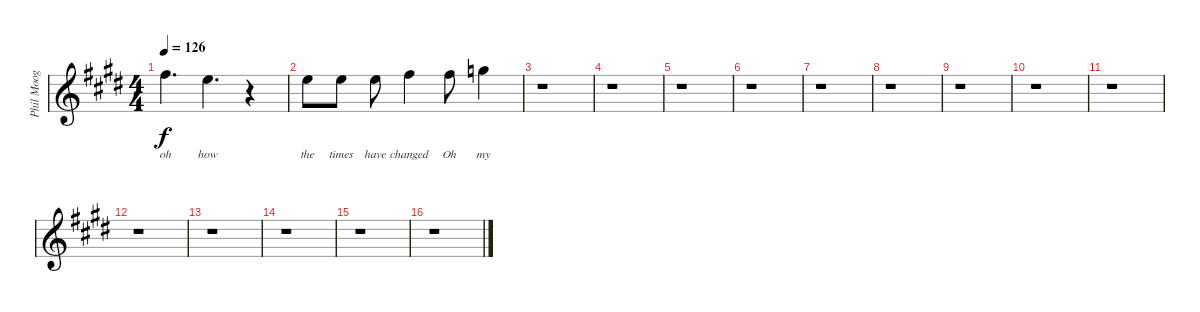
\track ("Phil Moog Vocals" "Phil Moog ") {instrument contrabass}
\staff {score}
\tuning (E4 B3 G3 D3 A2 E2) {hide}
\ts (4 4)
\tempo 126
\clef g2
\ks e
7.2.4{d lyrics (0 "oh") lyrics (1 "") lyrics (2 "") lyrics (3 "") lyrics (4 "") dy f} 9.3.4{d lyrics (0 "how") lyrics (1 "") lyrics (2 "") lyrics (3 "") lyrics (4 "")} r.4 |
9.3.8{lyrics (0 "the") lyrics (1 "") lyrics (2 "") lyrics (3 "") lyrics (4 "")} 9.3.8{lyrics (0 "times") lyrics (1 "") lyrics (2 "") lyrics (3 "") lyrics (4 "")} 9.3.8{lyrics (0 "have") lyrics (1 "") lyrics (2 "") lyrics (3 "") lyrics (4 "")} 7.2.4{lyrics (0 "changed") lyrics (1 "") lyrics (2 "") lyrics (3 "") lyrics (4 "")} 7.2.8{lyrics (0 "Oh") lyrics (1 "") lyrics (2 "") lyrics (3 "") lyrics (4 "")} 8.2.4{lyrics (0 "my") lyrics (1 "") lyrics (2 "") lyrics (3 "") lyrics (4 "")} |
r.1 |
r.1 |
r.1 |
r.1 |
r.1 |
r.1 |
r.1 |
r.1 |
r.1 |
r.1 |
r.1 |
r.1 |
r.1 |
r.1
